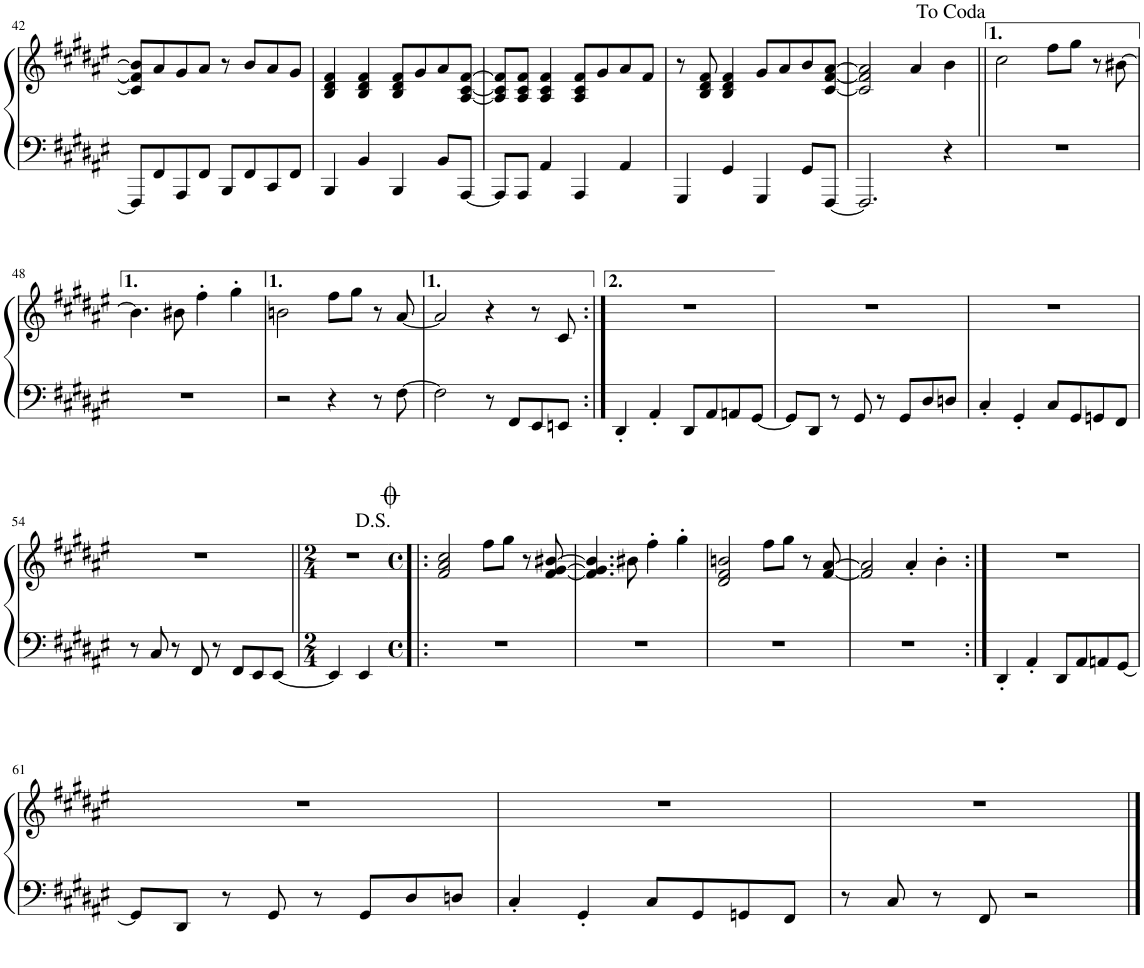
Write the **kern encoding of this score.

**kern	**kern
*part1	*part1
*staff2	*staff1
*I"Piano	*
*I'Pno	*
!!LO:PB:g=z
*clefF4	*clefG2
*k[f#c#g#d#a#e#]	*k[f#c#g#d#a#e#]
*M4/4	*M4/4
=42	=42
8FFF#/L]	8c#/] 8f#/] 8b/]L
8FF#/	8a#/
8AAA#/	8g#/
8FF#/J	8a#/J
8BBB/L	8r
8FF#/	8b/L
8CC#/	8a#/
8FF#/J	8g#/J
=43	=43
4BBB/	4B/ 4d#/ 4f#/
4BB/	4B/ 4d#/ 4f#/
4BBB/	8B/ 8d#/ 8f#/L
.	8g#/
8BB/L	8a#/
[8AAA#/J	[8A#/ [8c#/ [8f#/J
=44	=44
8AAA#/L]	8A#/] 8c#/] 8f#/]L
8AAA#/J	8A#/ 8c#/ 8f#/J
4AA#/	4A#/ 4c#/ 4f#/
4AAA#/	8A#/ 8c#/ 8f#/L
.	8g#/
4AA#/	8a#/
.	8f#/J
=45	=45
4GGG#/	8r
.	8B/ 8d#/ 8f#/
4GG#/	4B/ 4d#/ 4f#/
4GGG#/	8g#/L
.	8a#/
8GG#/L	8b/
[8FFF#/J	[8c#/ [8f#/ [8a#/J
=46	=46
2.FFF#/]	2c#/] 2f#/] 2a#/]
.	4a#/
4r	4b\
=47||	=47||
1r	2cc#\
.	8ff#\L
.	8gg#\J
.	8r
.	[8b#X\
!!LO:LB:g=z
=48	=48
1r	4.b#\]
.	8b#X\
.	4ff#'\
.	4gg#'\
=49	=49
2r	2bn\
4r	8ff#\L
.	8gg#\J
8r	8r
[8F#\	[8a#/
=50	=50
2F#\]	2a#/]
8r	4r
8FF#/L	.
8EE#/	8r
8EEn/J	8c#/
=51:|!	=51:|!
4DD#'/	1r
4AA#'/	.
8DD#/L	.
8AA#/	.
8AAn/	.
[8GG#/J	.
=52	=52
8GG#/L]	1r
8DD#/J	.
8r	.
8GG#/	.
8r	.
8GG#/L	.
8D#/	.
8Dn/J	.
=53	=53
4C#'/	1r
4GG#'/	.
8C#/L	.
8GG#/	.
8GGn/	.
8FF#/J	.
!!LO:LB:g=z
=54	=54
8r	1r
8C#/	.
8r	.
8FF#/	.
8r	.
8FF#/L	.
8EE#/	.
[8EE#/J	.
=55||	=55||
*M2/4	*M2/4
4EE#/]	2r
4EE#/	.
=56!|:	=56!|:
*M4/4	*M4/4
*met(c)	*met(c)
1r	2f#/ 2a#/ 2cc#/
.	8ff#\L
.	8gg#\J
.	8r
.	[8f#/ [8g#/ [8b#X/
=57	=57
1r	4.f#/] 4.g#/] 4.b#/]
.	8b#X\
.	4ff#'\
.	4gg#'\
=58	=58
1r	2d#/ 2f#/ 2bn/
.	8ff#\L
.	8gg#\J
.	8r
.	[8f#/ [8a#/
=59	=59
1r	2f#/] 2a#/]
.	4a#'/
.	4b'\
=60:|!	=60:|!
4DD#'/	1r
4AA#'/	.
8DD#/L	.
8AA#/	.
8AAn/	.
[8GG#/J	.
!!LO:LB:g=z
=61	=61
8GG#/L]	1r
8DD#/J	.
8r	.
8GG#/	.
8r	.
8GG#/L	.
8D#/	.
8Dn/J	.
=62	=62
4C#'/	1r
4GG#'/	.
8C#/L	.
8GG#/	.
8GGn/	.
8FF#/J	.
=63	=63
8r	1r
8C#/	.
8r	.
8FF#/	.
2r	.
==	==
*-	*-
